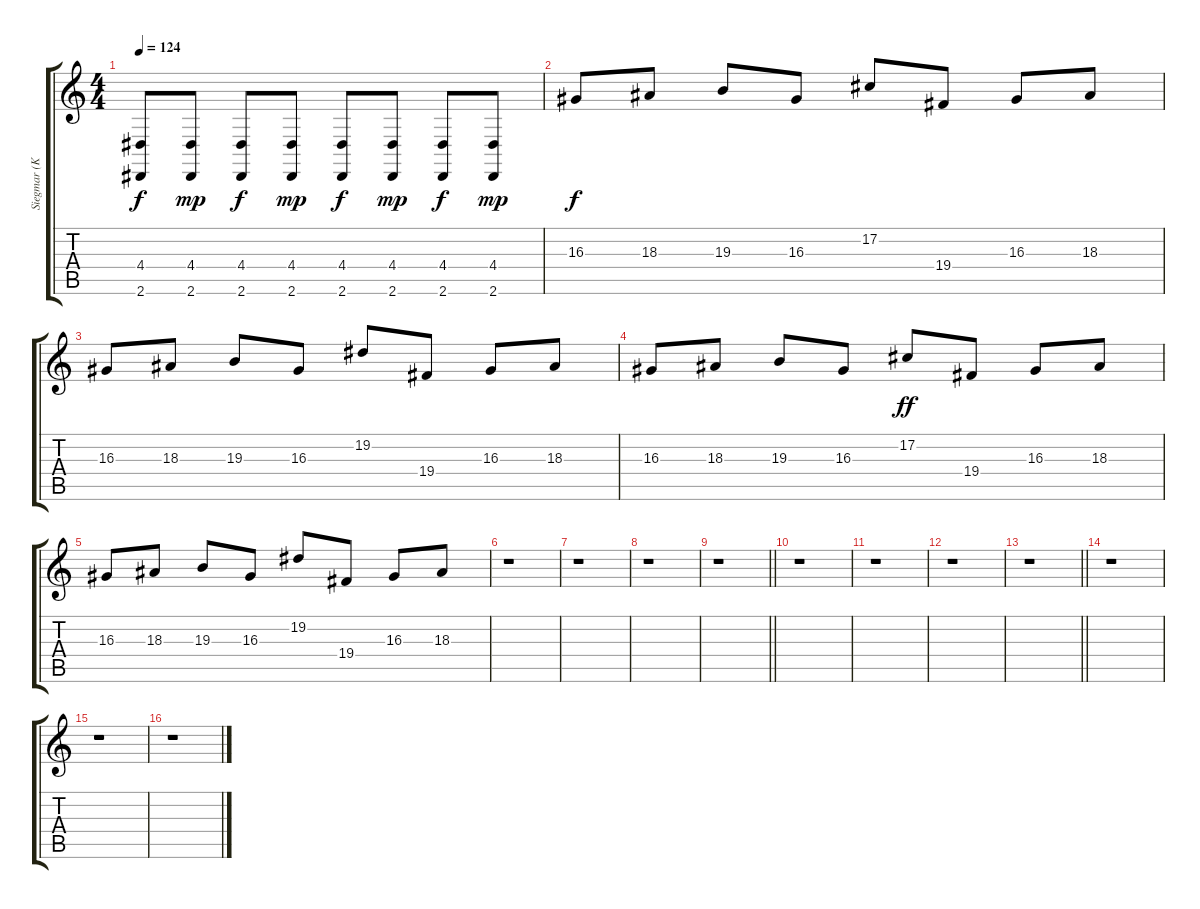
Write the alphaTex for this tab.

\track ("Siegmar (Keyboard III)" "Siegmar (K") {instrument pad2warm}
\staff {score tabs}
\tuning (Db4 Ab3 E3 B2 Gb2 Db2) {hide}
\ts (4 4)
\tempo 124
\clef g2
\ks c
(4.4 2.6).8{dy f} (4.4 2.6).8{dy mp} (4.4 2.6).8{dy f} (4.4 2.6).8{dy mp} (4.4 2.6).8{dy f} (4.4 2.6).8{dy mp} (4.4 2.6).8{dy f} (4.4 2.6).8{dy mp} |
16.3.8{dy f} 18.3.8 19.3.8 16.3.8 17.2.8 19.4.8 16.3.8 18.3.8 |
16.3.8 18.3.8 19.3.8 16.3.8 19.2.8 19.4.8 16.3.8 18.3.8 |
16.3.8 18.3.8 19.3.8 16.3.8 17.2.8{dy ff} 19.4.8 16.3.8 18.3.8 |
16.3.8 18.3.8 19.3.8 16.3.8 19.2.8 19.4.8 16.3.8 18.3.8 |
r.1 |
r.1 |
r.1 |
\barLineRight lightlight
r.1 |
r.1 |
r.1 |
r.1 |
\barLineRight lightlight
r.1 |
r.1 |
r.1 |
r.1
